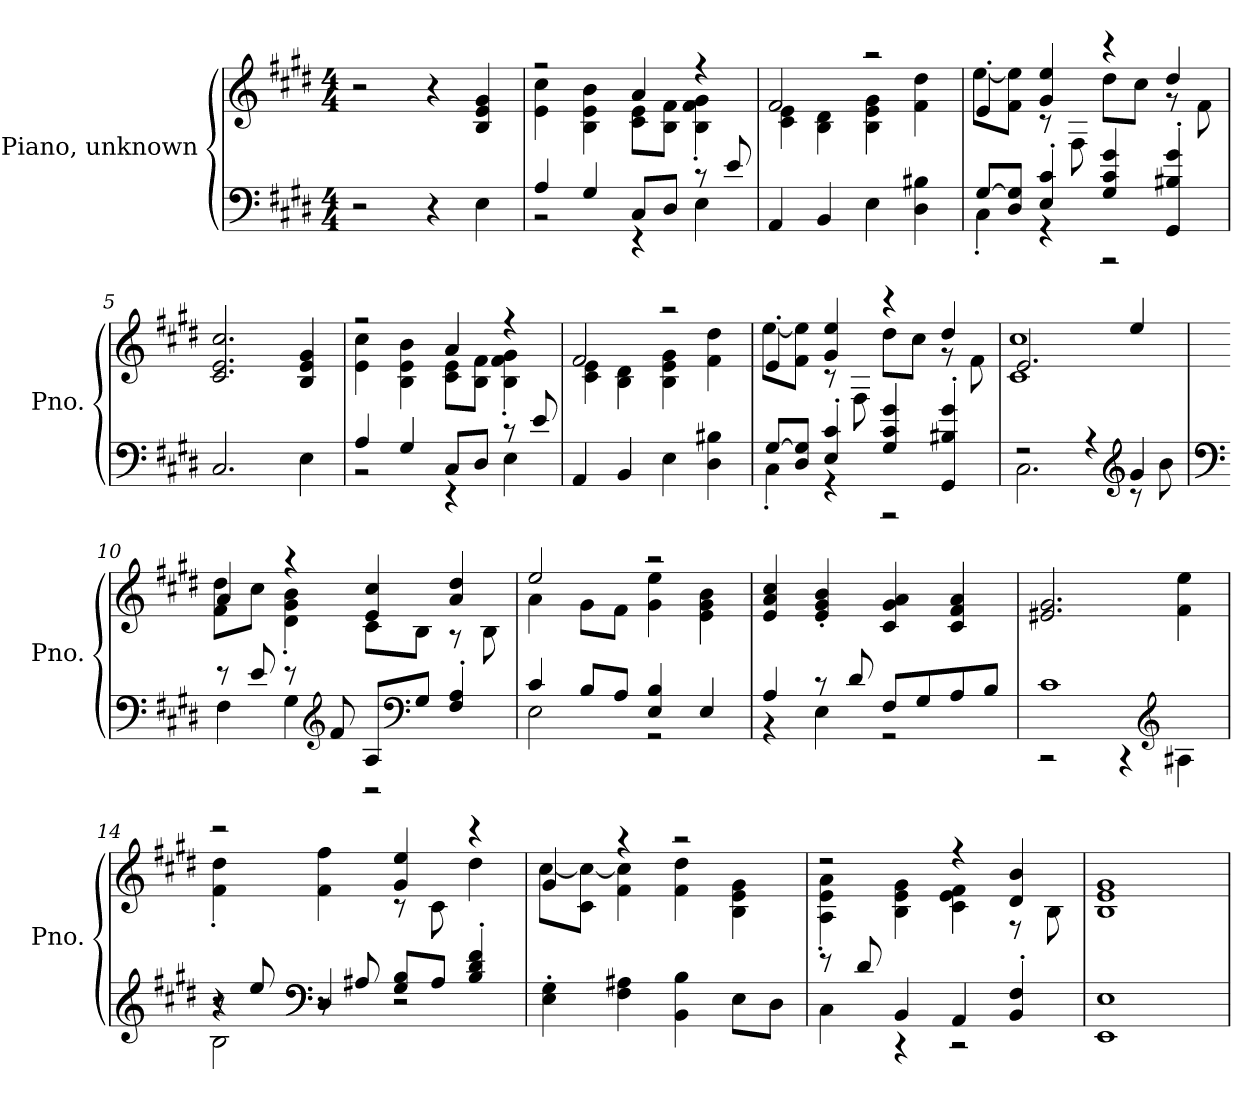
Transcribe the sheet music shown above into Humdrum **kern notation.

**kern	**kern
*part1	*part1
*staff2	*staff1
*I"Piano, unknown	*
*I'Pno.	*
*clefF4	*clefG2
*k[f#c#g#d#]	*k[f#c#g#d#]
*M4/4	*M4/4
*MM120	*MM120
=1	=1
2r	2r
4r	4r
4E\	4B/ 4e/ 4g#/
=2	=2
*^	*^
4A/	2r	2r	4e\ 4cc#\
4G#/	.	.	4B\ 4e\ 4b\
8C#/L	4r	4a/	8c#\ 8e\L
8D#/J	.	.	8B\ 8f#\J
8r	4E\	4r	4B\' 4f#\' 4g#\'
8e/	.	.	.
*v	*v	*	*
=3	=3	=3
4AA/	2f#/	4c#\ 4e\
4BB/	.	4B\ 4d#\
4E\	2r	4B\ 4e\ 4g#\
4D#\ 4B#X\	.	4f#\ 4dd#\
=4	=4	=4
*^	*	*
[8G#/L	4C#'\	4e'/	[8ee\L
8D#/ 8G#/]J	.	.	8f#\ 8ee\]J
4E/' 4c#/'	4r	4g#/ 4ee/	8r
.	.	.	8F#\
4G#/ 4c#/ 4g#/	2r	4r	8dd#\L
.	.	.	8cc#\J
4GG#/' 4B#X/' 4g#/'	.	4dd#/	8r
.	.	.	8f#\
*v	*v	*	*
*	*v	*v
=5	=5
2.C#/	2.c#/ 2.e/ 2.cc#/
4E\	4B/ 4e/ 4g#/
!!LO:LB:g=z
=6	=6
*^	*^
4A/	2r	2r	4e\ 4cc#\
4G#/	.	.	4B\ 4e\ 4b\
8C#/L	4r	4a/	8c#\ 8e\L
8D#/J	.	.	8B\ 8f#\J
8r	4E\	4r	4B\' 4f#\' 4g#\'
8e/	.	.	.
*v	*v	*	*
=7	=7	=7
4AA/	2f#/	4c#\ 4e\
4BB/	.	4B\ 4d#\
4E\	2r	4B\ 4e\ 4g#\
4D#\ 4B#X\	.	4f#\ 4dd#\
=8	=8	=8
*^	*	*
[8G#/L	4C#'\	4e'/	[8ee\L
8D#/ 8G#/]J	.	.	8f#\ 8ee\]J
4E/' 4c#/'	4r	4g#/ 4ee/	8r
.	.	.	8F#\
4G#/ 4c#/ 4g#/	2r	4r	8dd#\L
.	.	.	8cc#\J
4GG#/' 4B#X/' 4g#/'	.	4dd#/	8r
.	.	.	8f#\
=9	=9	=9	=9
2r	2.C#\	2.e/	1c# 1cc#
4r	.	.	.
*clefG2	*	*	*
4g#/	8r	4ee/	.
.	8b\	.	.
!!LO:LB:g=z	!!
=10	=10	=10	=10
*clefF4	*	*	*
8r	4F#\	4a/	8f#\ 8dd#\L
8e/	.	.	8cc#\J
8r	4G#\	4r	4d#\' 4g#\' 4b\'
*clefG2	*	*	*
8f#/	.	.	.
8A/L	2r	4e/ 4cc#/	8c#\L
*clefF4	*	*	*
8G#/J	.	.	8B\J
4F#/' 4A/'	.	4a/ 4dd#/	8r
.	.	.	8B\
=11	=11	=11	=11
4c#/	2E\	2ee/	4a\
8B/L	.	.	8g#\L
8A/J	.	.	8f#\J
4E/ 4B/	2r	2r	4g#\ 4ee\
4E/	.	.	4e\ 4g#\ 4b\
*	*	*v	*v
=12	=12	=12
4A/	4r	4e/ 4a/ 4cc#/
8r	4E\	4e/' 4g#/' 4b/'
8d#/	.	.
8F#/L	2r	4c#/ 4g#/ 4a/
8G#/	.	.
8A/	.	4c#/ 4f#/ 4a/
8B/J	.	.
=13	=13	=13
1c#	2r	2.e#X/ 2.g#/
.	4r	.
*clefG2	*	*
.	4A#X\	4f#\ 4ee\
!!LO:LB:g=z
=14	=14	=14
*	*^	*^
8r	2B\	4r	2r	4f#\' 4dd#\'
8ee/	.	.	.	.
*clefF4	*	*	*	*
8r	.	4D#/	.	4f#\ 4ff#\
8A#X/	.	.	.	.
8G#/ 8B/L	2r	2r	4g#/ 4ee/	8r
8A#/J	.	.	.	8c#\
4B/' 4d#/' 4f#/'	.	.	4r	4dd#\
*v	*v	*v	*	*
=15	=15	=15
4E\' 4G#\'	4g#/	[8cc#\L
.	.	8c#\ 8cc#\_J
4F#\ 4A#X\	4r	4f#\ 4cc#\]
4BB\ 4B\	2r	4f#\ 4dd#\
8E\L	.	4B\ 4e\ 4g#\
8D#\J	.	.
=16	=16	=16
*^	*	*
8r	4C#\	2r	4A\' 4e\' 4a\'
8d#/	.	.	.
4BB/	4r	.	4B\ 4e\ 4g#\
4AA/	2r	4r	4c#\ 4e\ 4f#\
4BB/' 4F#/'	.	4d#/ 4b/	8r
.	.	.	8B\
*v	*v	*	*
*	*v	*v
=17	=17
1EE 1E	1B 1e 1g#
=	=
*-	*-
